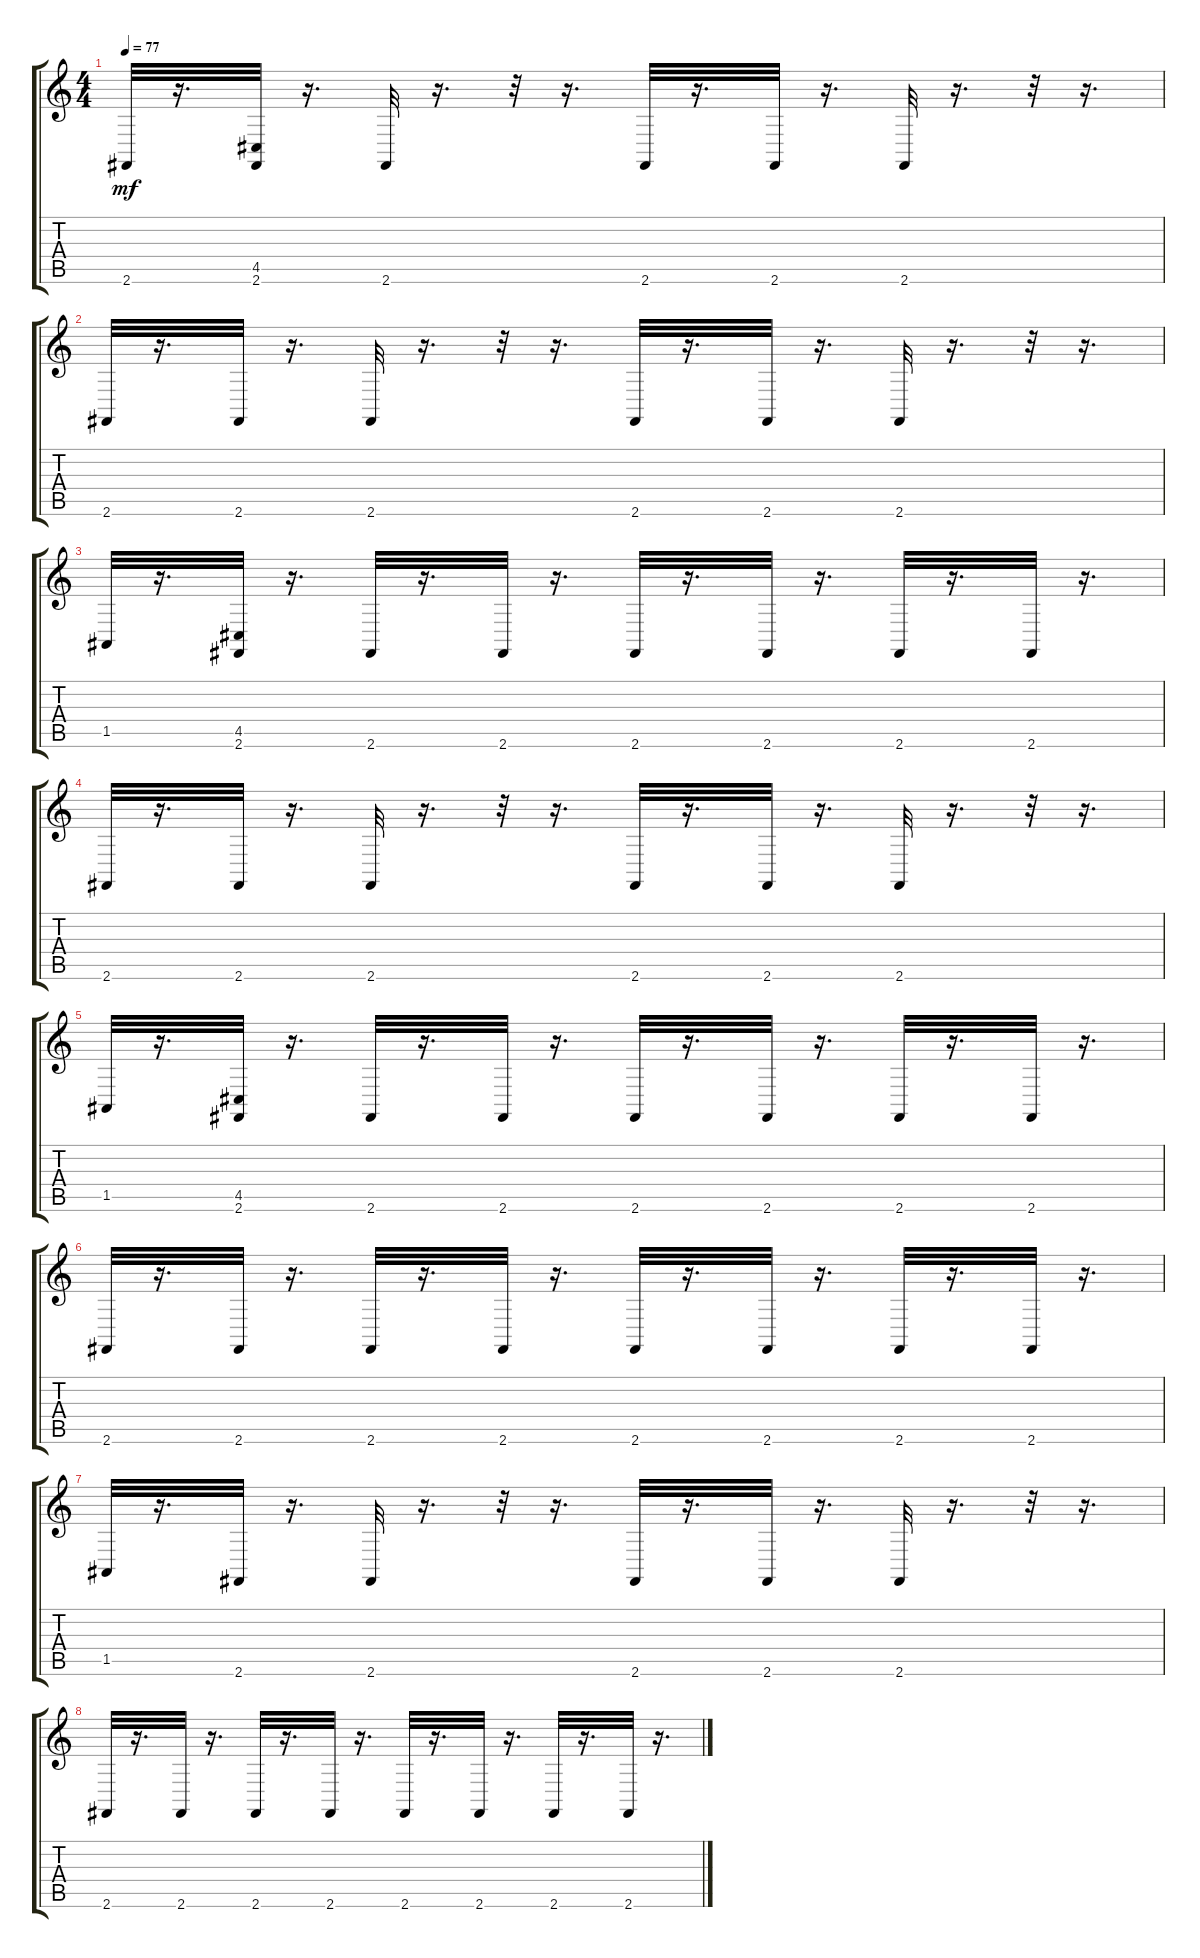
\track "" {instrument acousticgrandpiano}
\staff {score tabs}
\tuning (E4 B3 G3 D3 A2 E2) {hide}
\ts (4 4)
\tempo 77
\clef g2
\ks c
2.6.32{dy mf} r.16{d} (4.5 2.6).32 r.16{d} 2.6.32 r.16{d} r.32 r.16{d} 2.6.32 r.16{d} 2.6.32 r.16{d} 2.6.32 r.16{d} r.32 r.16{d} |
2.6.32 r.16{d} 2.6.32 r.16{d} 2.6.32 r.16{d} r.32 r.16{d} 2.6.32 r.16{d} 2.6.32 r.16{d} 2.6.32 r.16{d} r.32 r.16{d} |
1.5.32 r.16{d} (4.5 2.6).32 r.16{d} 2.6.32 r.16{d} 2.6.32 r.16{d} 2.6.32 r.16{d} 2.6.32 r.16{d} 2.6.32 r.16{d} 2.6.32 r.16{d} |
2.6.32 r.16{d} 2.6.32 r.16{d} 2.6.32 r.16{d} r.32 r.16{d} 2.6.32 r.16{d} 2.6.32 r.16{d} 2.6.32 r.16{d} r.32 r.16{d} |
1.5.32 r.16{d} (4.5 2.6).32 r.16{d} 2.6.32 r.16{d} 2.6.32 r.16{d} 2.6.32 r.16{d} 2.6.32 r.16{d} 2.6.32 r.16{d} 2.6.32 r.16{d} |
2.6.32 r.16{d} 2.6.32 r.16{d} 2.6.32 r.16{d} 2.6.32 r.16{d} 2.6.32 r.16{d} 2.6.32 r.16{d} 2.6.32 r.16{d} 2.6.32 r.16{d} |
1.5.32 r.16{d} 2.6.32 r.16{d} 2.6.32 r.16{d} r.32 r.16{d} 2.6.32 r.16{d} 2.6.32 r.16{d} 2.6.32 r.16{d} r.32 r.16{d} |
2.6.32 r.16{d} 2.6.32 r.16{d} 2.6.32 r.16{d} 2.6.32 r.16{d} 2.6.32 r.16{d} 2.6.32 r.16{d} 2.6.32 r.16{d} 2.6.32 r.16{d}
